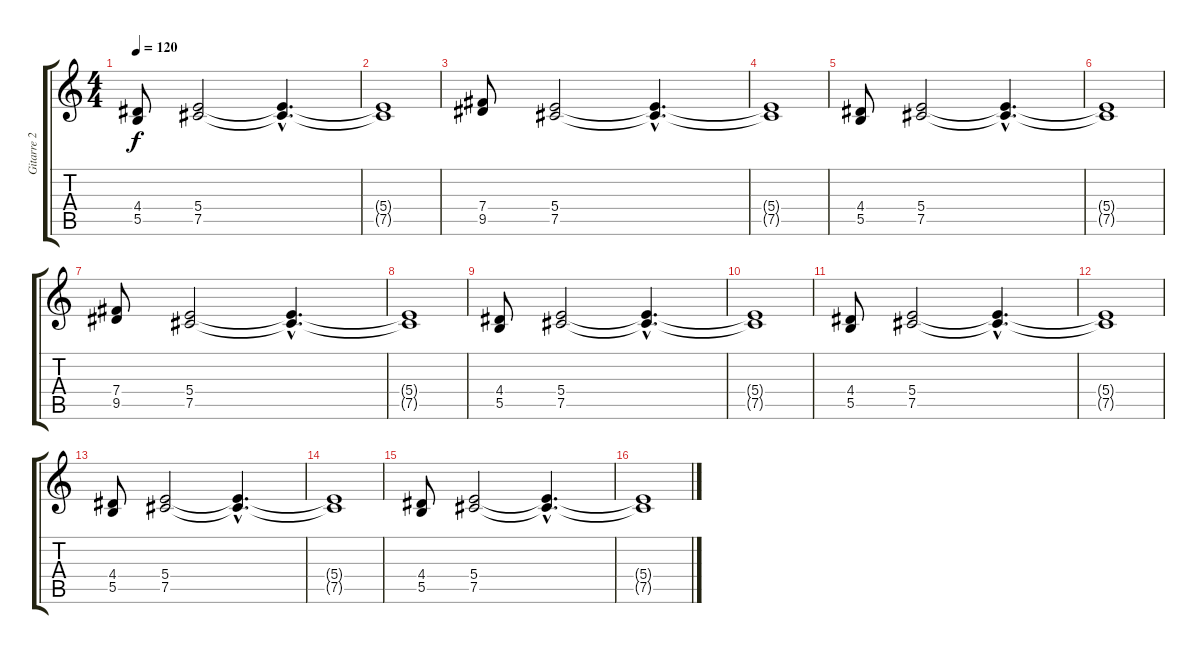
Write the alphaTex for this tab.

\track ("Gitarre 2" "Gitarre 2") {instrument distortionguitar}
\staff {score tabs}
\tuning (Db4 Ab3 E3 B2 Gb2 B1) {hide}
\ts (4 4)
\tempo 120
\tempo 110
\tempo 120
\clef g2
\ks c
(4.4 5.5).8{dy f volume 11 instrument electricguitarmuted} (5.4 7.5).2 (5.4{hac t} 7.5{hac t}).4{d} |
(5.4{t} 7.5{t}).1 |
(7.4 9.5).8 (5.4 7.5).2 (5.4{hac t} 7.5{hac t}).4{d} |
(5.4{t} 7.5{t}).1 |
(4.4 5.5).8{volume 11 instrument electricguitarmuted} (5.4 7.5).2 (5.4{hac t} 7.5{hac t}).4{d} |
(5.4{t} 7.5{t}).1 |
(7.4 9.5).8 (5.4 7.5).2 (5.4{hac t} 7.5{hac t}).4{d} |
(5.4{t} 7.5{t}).1 |
(4.4 5.5).8{volume 11 instrument electricguitarmuted} (5.4 7.5).2 (5.4{hac t} 7.5{hac t}).4{d} |
(5.4{t} 7.5{t}).1 |
(4.4 5.5).8{volume 11 instrument electricguitarmuted} (5.4 7.5).2 (5.4{hac t} 7.5{hac t}).4{d} |
(5.4{t} 7.5{t}).1 |
(4.4 5.5).8{volume 11 instrument electricguitarmuted} (5.4 7.5).2 (5.4{hac t} 7.5{hac t}).4{d} |
(5.4{t} 7.5{t}).1 |
(4.4 5.5).8{volume 11 instrument electricguitarmuted} (5.4 7.5).2 (5.4{hac t} 7.5{hac t}).4{d} |
(5.4{t} 7.5{t}).1
